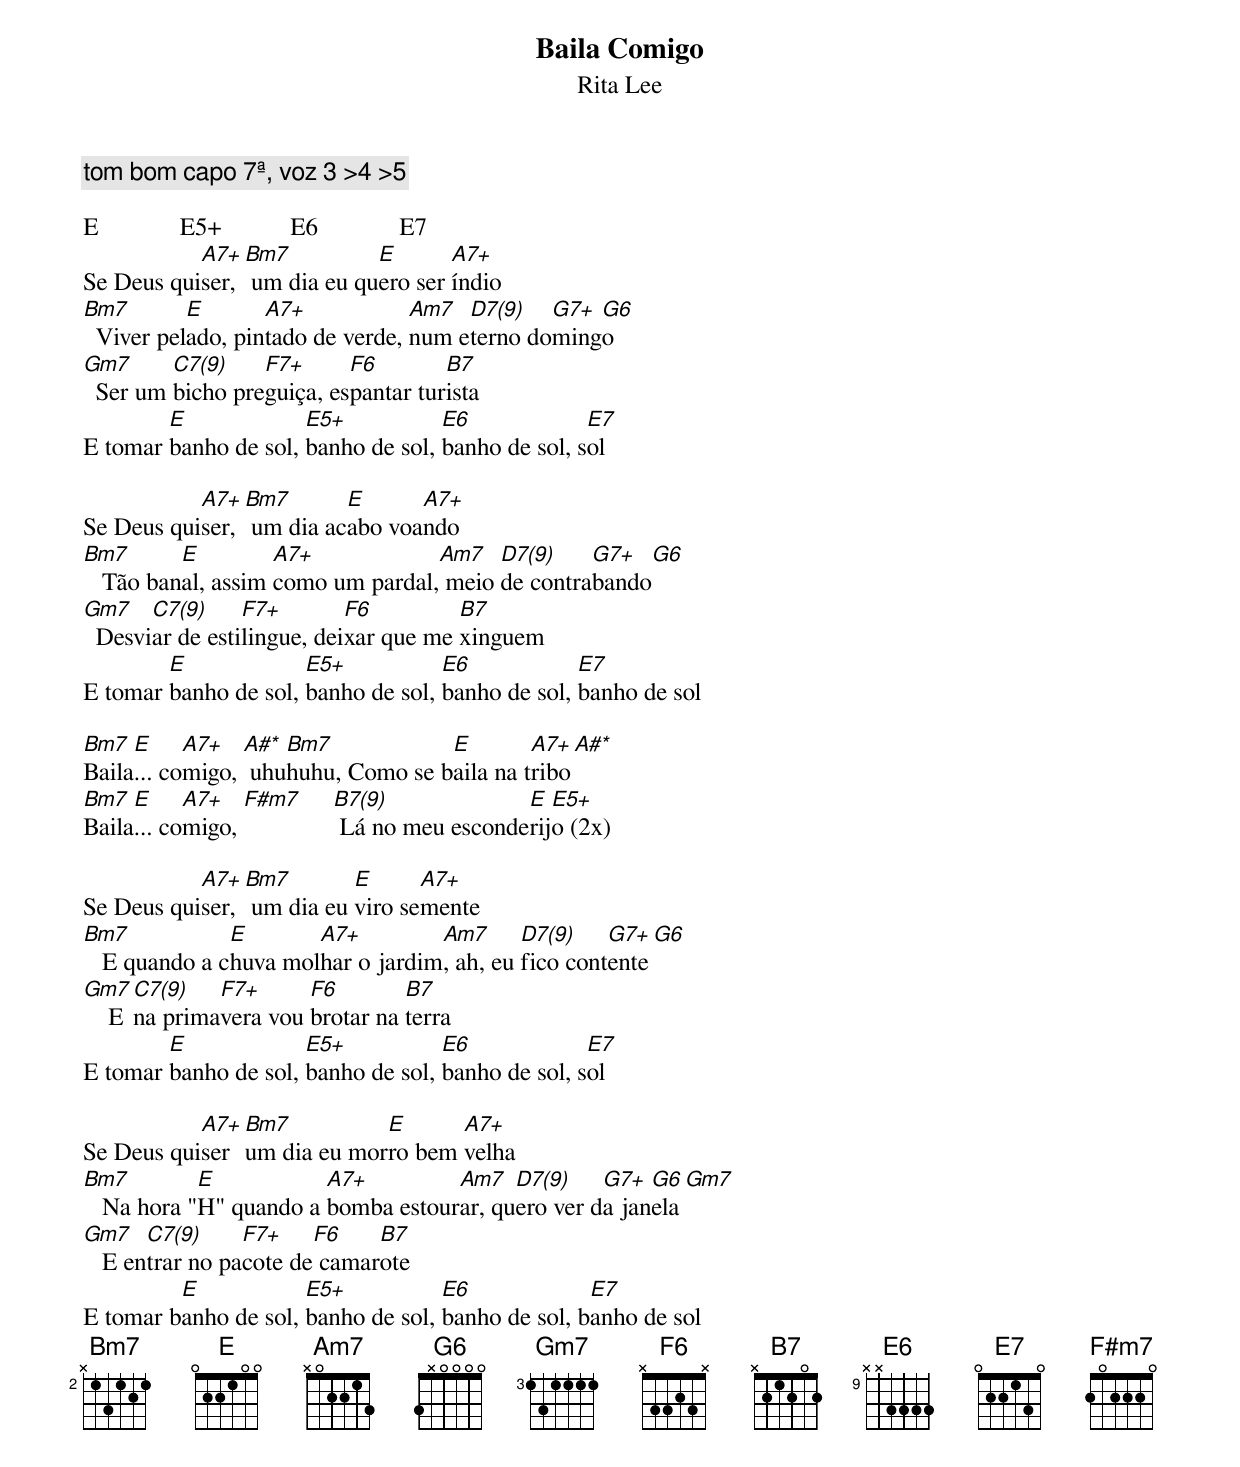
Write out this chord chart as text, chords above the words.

Baila Comigo
Rita Lee

tom bom capo 7ª, voz 3 >4 >5

E             E5+           E6             E7
           A7+ Bm7          E       A7+
Se Deus quiser, um dia eu quero ser índio
Bm7        E       A7+            Am7  D7(9)   G7+ G6
  Viver pelado, pintado de verde, num eterno domingo
Gm7      C7(9)    F7+      F6        B7
  Ser um bicho preguiça, espantar turista
        E             E5+           E6             E7
E tomar banho de sol, banho de sol, banho de sol, sol

           A7+ Bm7       E      A7+
Se Deus quiser, um dia acabo voando
Bm7       E         A7+            Am7   D7(9)    G7+  G6
   Tão banal, assim como um pardal, meio de contrabando
Gm7    C7(9)     F7+        F6         B7
  Desviar de estilingue, deixar que me xinguem
        E             E5+           E6            E7
E tomar banho de sol, banho de sol, banho de sol, banho de sol

Bm7  E     A7+   A#* Bm7            E        A7+ A#*
Baila... comigo,  uhuhuhu, Como se baila na tribo
Bm7  E     A7+   F#m7 B7(9)             E  E5+
Baila... comigo,       Lá no meu esconderijo (2x)

           A7+ Bm7        E      A7+
Se Deus quiser, um dia eu viro semente
Bm7            E       A7+         Am7      D7(9)    G7+  G6
   E quando a chuva molhar o jardim, ah, eu fico contente
Gm7   C7(9)   F7+      F6        B7
    E na primavera vou brotar na terra
        E             E5+           E6             E7
E tomar banho de sol, banho de sol, banho de sol, sol

           A7+ Bm7          E      A7+
Se Deus quiser um dia eu morro bem velha
Bm7         E           A7+         Am7   D7(9)    G7+  G6 Gm7
   Na hora "H" quando a bomba estourar, quero ver da janela
Gm7    C7(9)     F7+    F6    B7
   E entrar no pacote de camarote
         E            E5+           E6             E7
E tomar banho de sol, banho de sol, banho de sol, banho de sol
